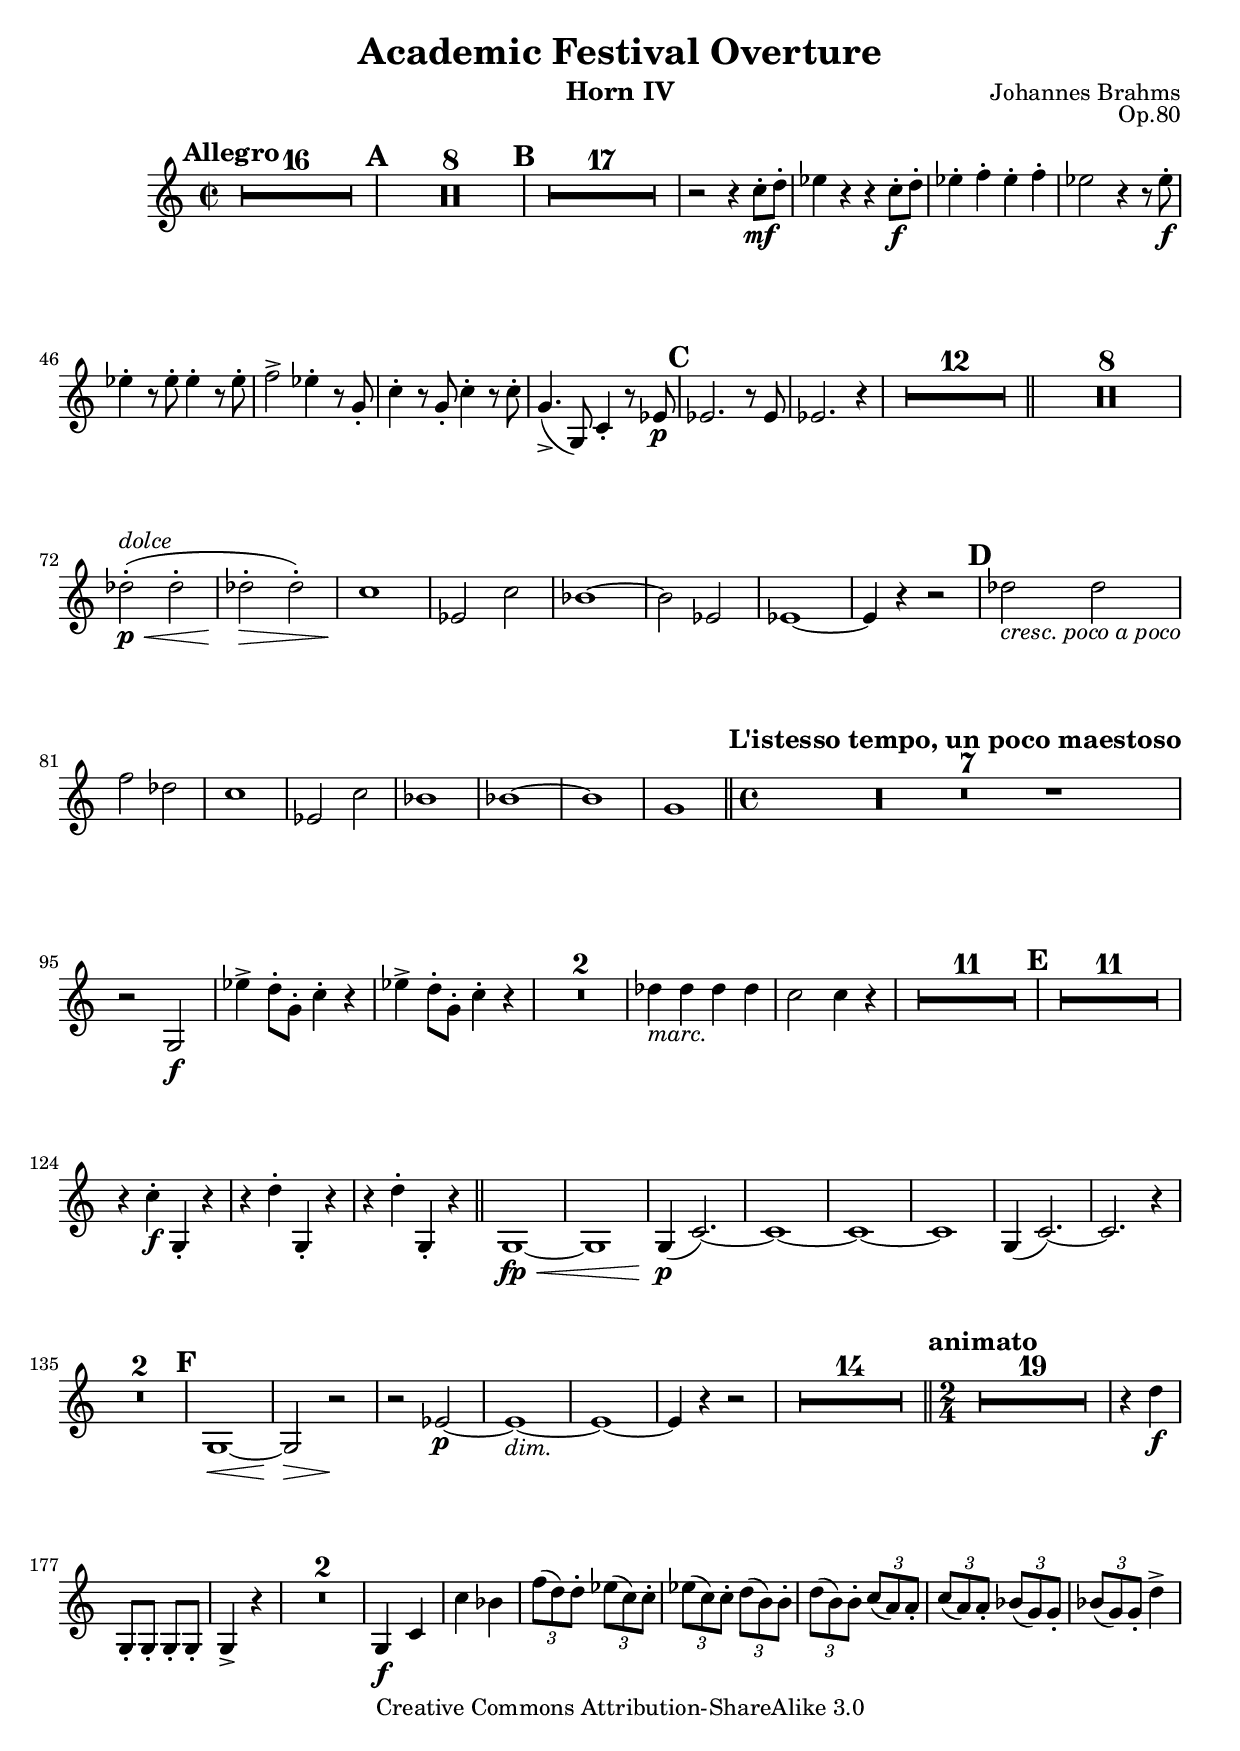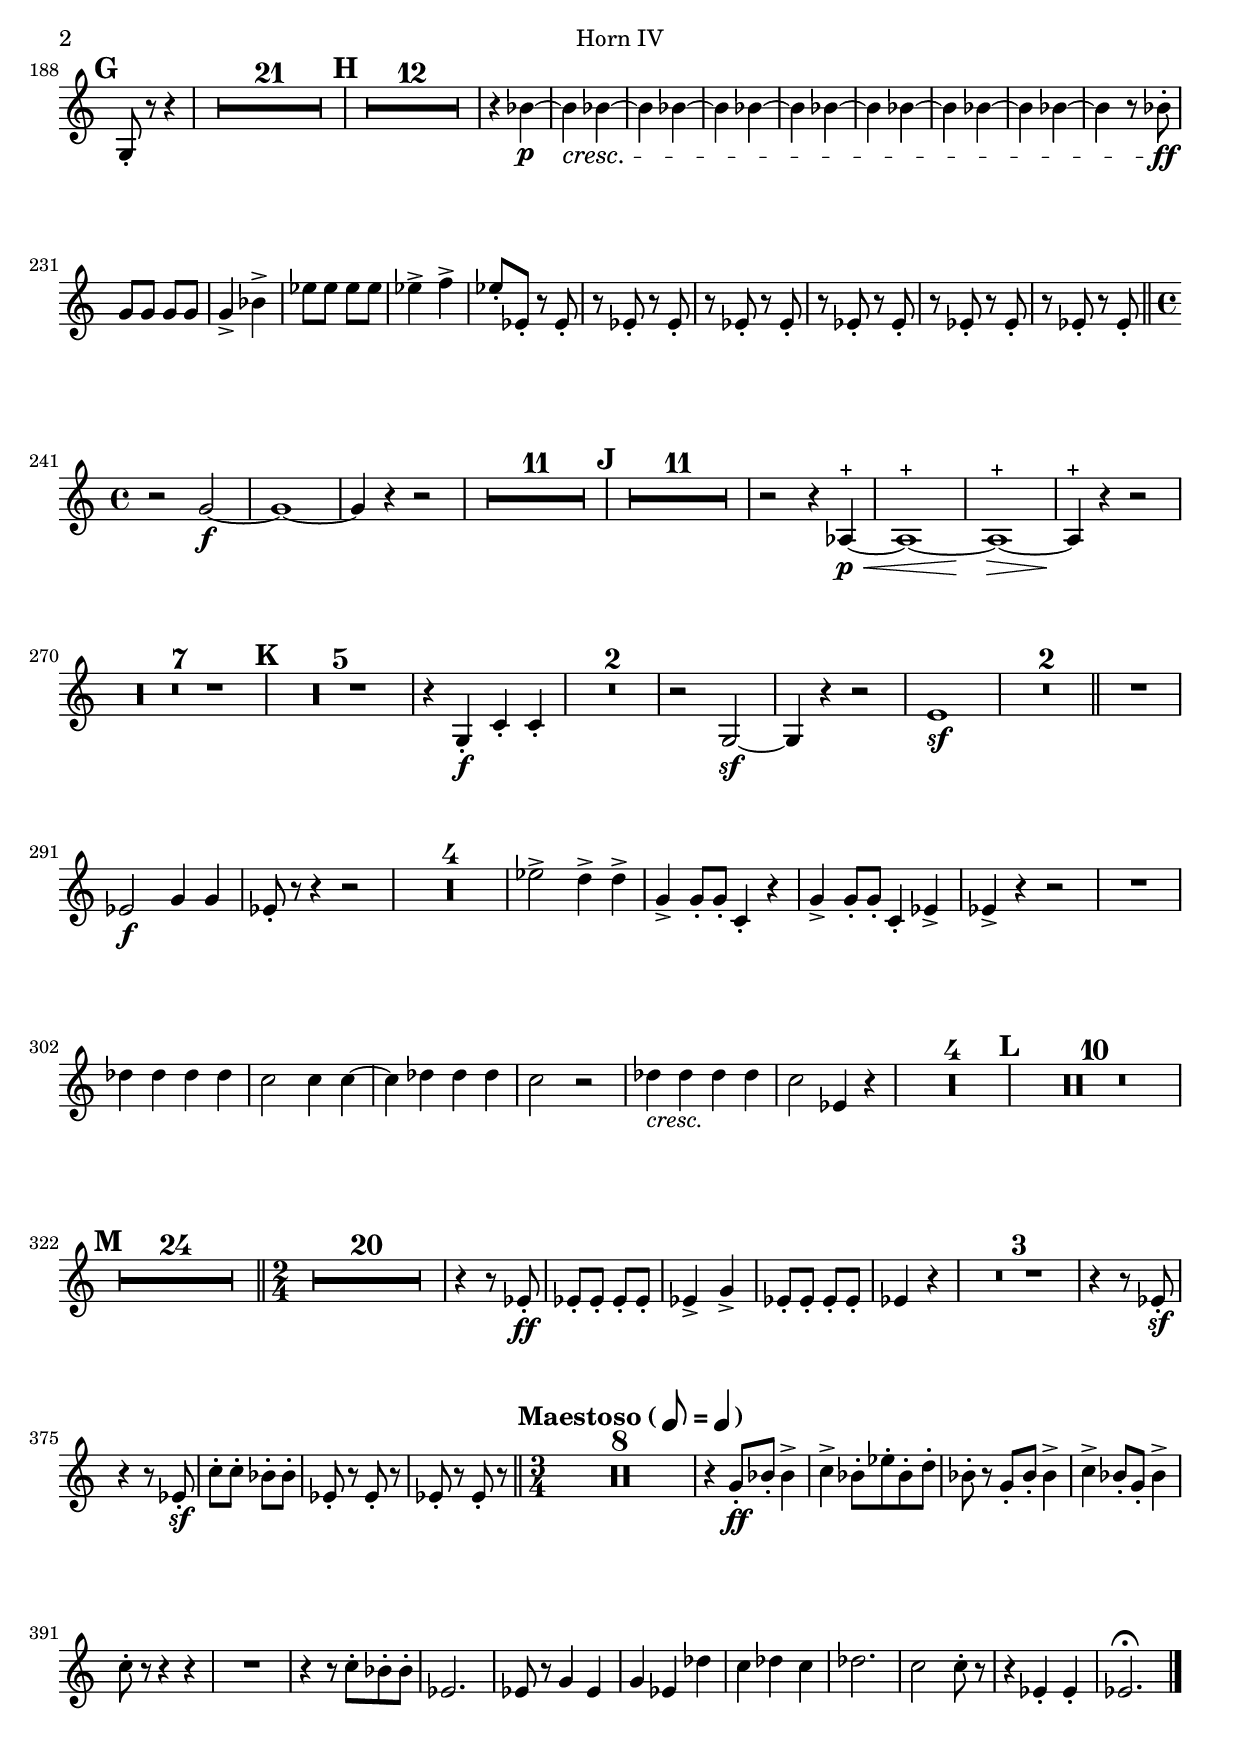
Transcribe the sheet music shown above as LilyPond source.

\version "2.11.40"

\include "defs.lyi" 
hornFour = \relative c''
{
  \transposition e
  R1*16 |

  \mark \default
  R1*8 |

  \mark \default
  R1*17 |
  r2 r4 c8-.\mf d-. |
  ees4 r r c8-.\f d-. |
  ees4-. f-. ees-. f-. |
  ees2 r4 r8 ees-.\f |
  ees4-. r8 ees-. ees4-. r8 ees-. |
  f2-> ees4-. r8 g,-. |
  c4-. r8 g-. c4-. r8 c-. |
  g4.->( g,8) c4-. r8 ees\p |

  \mark \default
  ees2. r8 ees |
  ees2. r4 |
  R1*12 |
  R1*8 |
  des'2-.(\p^\markup{\italic dolce}\< des-. |
  des-.\> des-.) |
  c1\! |
  ees,2 c' |
  bes1~ |
  bes2 ees, |
  ees1~ |
  ees4 r r2 |

  \mark \default
  des'2_\markup{\italic{cresc. poco a poco}} des |
  f des |
  c1 |
  ees,2 c' |
  bes1 |
  bes~ | bes | g |

  %\time 4/4
  R1*7 |
  r2 g,\f |
  ees''4-> d8-. g,-. c4-. r |
  ees4-> d8-. g,-. c4-. r |
  R1*2 |
  des4_\markup{\italic marc.} des des des |
  c2 c4 r |
  R1*11 |

  \mark \default
  R1*11 |
  r4 c-.\f g,-. r |
  r d''-. g,,-. r |
  r d''-. g,,-. r |
  g1~\fp\< |
  g |
  g4(\p c2.~) |
  c1~ | c~ | c |
  g4( c2.~) |
  c2. r4 |
  R1*2 |

  \mark \default
  g1~\< |
  g2\> r\! |
  r ees'~\p |
  ees1~_\markup{\italic dim.} |
  ees~ |
  ees4 r r2 |
  R1*14 |

  %\time 2/4
  R2*19 |
  r4 d'\f |
  g,,8-. g-. g-. g-. |
  g4-> r |
  R2*2 |
  g4\f c |
  c' bes |
  \times 2/3 {f'8( d) d-.} \times 2/3 {ees( c) c-.} |
  \times 2/3 {ees( c) c-.} \times 2/3 {d( b) b-.} |
  \times 2/3 {d( b) b-.} \times 2/3 {c( a) a-.} |
  \times 2/3 {c( a) a-.} \times 2/3 {bes( g) g-.} |
  \times 2/3 {bes( g) g-.} d'4-> |

  \mark \default
  g,,8-. r r4 |
  R2*21 |

  \mark \default
  R2*12 |
  r4 bes'~\p\cresc |
  \repeat unfold 7 {bes bes~ |}
  bes r8 bes-.\ff |
  g g g g |
  g4-> bes-> |
  ees8 ees ees ees |
  ees4-> f-> |
  ees8-. ees,-. r ees-. |
  \repeat unfold 5 {r ees-. r ees-. |}

  %\time 4/4
  r2 g~\f |
  g1~ |
  g4 r r2 |
  R1*11 |

  \mark \default
  R1*11 |
  r2 r4 aes,~-+\p\< |
  aes1~-+ | aes~-+\> | aes4-+\! r r2 |
  R1*7 |

  \mark \default
  R1*5 |
  r4 g-.\f c-. c-. |
  R1*2 |
  r2 g~\sf |
  g4 r r2 |
  e'1\sf |
  R1*2 |
  R1 |
  ees2\f g4 g |
  ees8-. r r4 r2 |
  R1*4 |
  ees'2-> d4-> d-> |
  g,-> g8-. g-. c,4-. r |
  g'-> g8-. g-. c,4-. ees-> |
  ees-> r r2 |
  R1 |
  des'4 des des des |
  c2 c4 c4~ |
  c4 des des des |
  c2 r |
  des4_\markup{\italic cresc.} des des des |
  c2 ees,4 r |
  R1*4 |

  \mark \default
  R1*10 |

  \mark \default
  R1*24 |

  %\time 2/4
  R2*20 |
  r4 r8 ees8-.\ff |
  ees8-. ees-. ees-. ees-. |
  ees4-> g-> |
  ees8-. ees-. ees-. ees-. |
  ees4 r |
  R2*3 |
  r4 r8 ees-.\sf |
  r4 r8 ees-.\sf |
  c'-. c-. bes-. bes-. |
  ees,-. r ees-. r |
  ees-. r ees-. r |

  %\time 3/4
  R2.*8 |
  r4 g8-.\ff bes-. bes4-> |
  c-> bes8-. ees-. bes-. d-. |
  bes-. r g-. bes-. bes4-> |
  c-> bes8-. g-. bes4-> |
  c8-. r r4 r4 |
  R2. |
  r4 r8 c-. bes-. bes-. |
  ees,2. |
  ees8 r g4 ees |
  g ees des' |
  c des c |
  des2. |
  c2 c8-. r |
  r4 ees,-. ees-. |
  ees2.\fermata |
}

 

instrument = "Horn IV"

notes = \hornFour

\version "2.11.40"

\include "defs.lyi"

\paper
{
  ragged-last-bottom = ##f
}

\book
{
  \include "header.lyi"
  \score
  {
    \new Staff
    {
      \set Score.skipBars = ##t
      << \notes \outline >>
    }
  }
}



